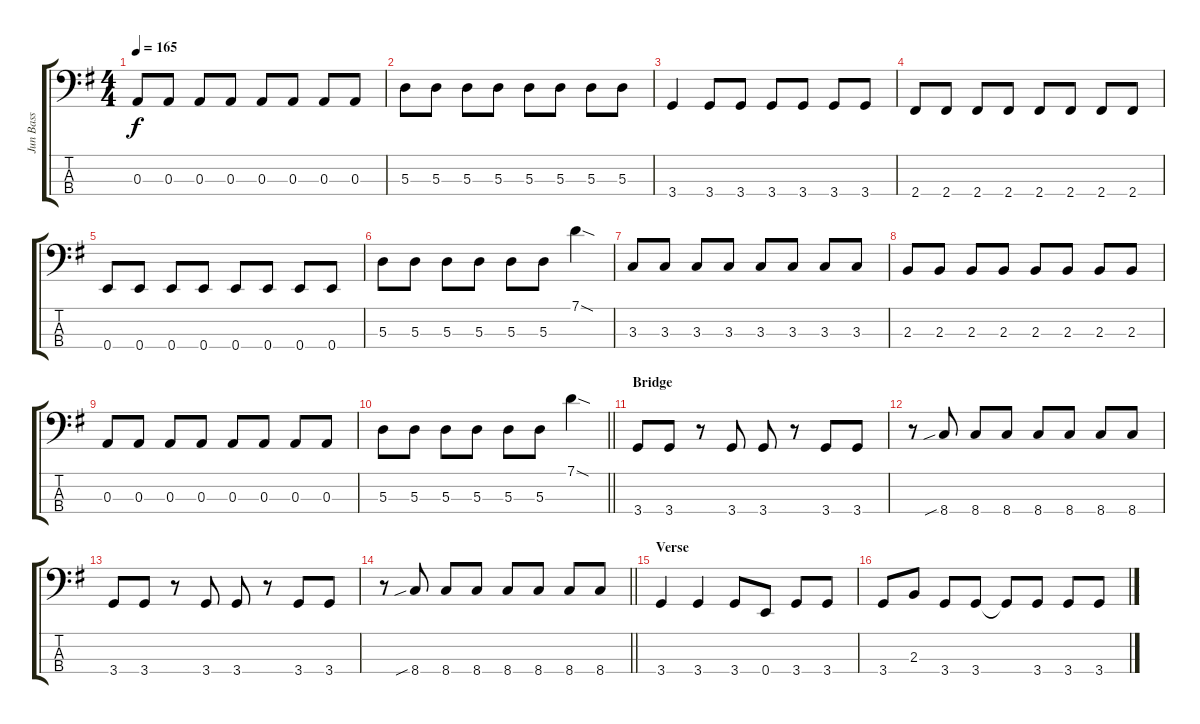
\track ("Jun Bass" "Jun Bass") {instrument electricbassfinger}
\staff {score tabs}
\tuning (G2 D2 A1 E1) {hide}
\ts (4 4)
\tempo 165
\clef f4
\ks g
0.3.8{dy f} 0.3.8 0.3.8 0.3.8 0.3.8 0.3.8 0.3.8 0.3.8 |
5.3.8 5.3.8 5.3.8 5.3.8 5.3.8 5.3.8 5.3.8 5.3.8 |
3.4.4 3.4.8 3.4.8 3.4.8 3.4.8 3.4.8 3.4.8 |
2.4.8 2.4.8 2.4.8 2.4.8 2.4.8 2.4.8 2.4.8 2.4.8 |
0.4.8 0.4.8 0.4.8 0.4.8 0.4.8 0.4.8 0.4.8 0.4.8 |
5.3.8 5.3.8 5.3.8 5.3.8 5.3.8 5.3.8 7.1{sod}.4 |
3.3.8 3.3.8 3.3.8 3.3.8 3.3.8 3.3.8 3.3.8 3.3.8 |
2.3.8 2.3.8 2.3.8 2.3.8 2.3.8 2.3.8 2.3.8 2.3.8 |
0.3.8 0.3.8 0.3.8 0.3.8 0.3.8 0.3.8 0.3.8 0.3.8 |
\barLineRight lightlight
5.3.8 5.3.8 5.3.8 5.3.8 5.3.8 5.3.8 7.1{sod}.4 |
\section ("" "Bridge")
3.4.8 3.4.8 r.8 3.4.8 3.4.8 r.8 3.4.8 3.4.8 |
r.8 8.4{sib}.8 8.4.8 8.4.8 8.4.8 8.4.8 8.4.8 8.4.8 |
3.4.8 3.4.8 r.8 3.4.8 3.4.8 r.8 3.4.8 3.4.8 |
\barLineRight lightlight
r.8 8.4{sib}.8 8.4.8 8.4.8 8.4.8 8.4.8 8.4.8 8.4.8 |
\section ("" "Verse")
\ks g
3.4.4 3.4.4 3.4.8 0.4.8 3.4.8 3.4.8 |
\ks g
3.4.8 2.3.8 3.4.8 3.4.8 3.4{t}.8 3.4.8 3.4.8 3.4.8
